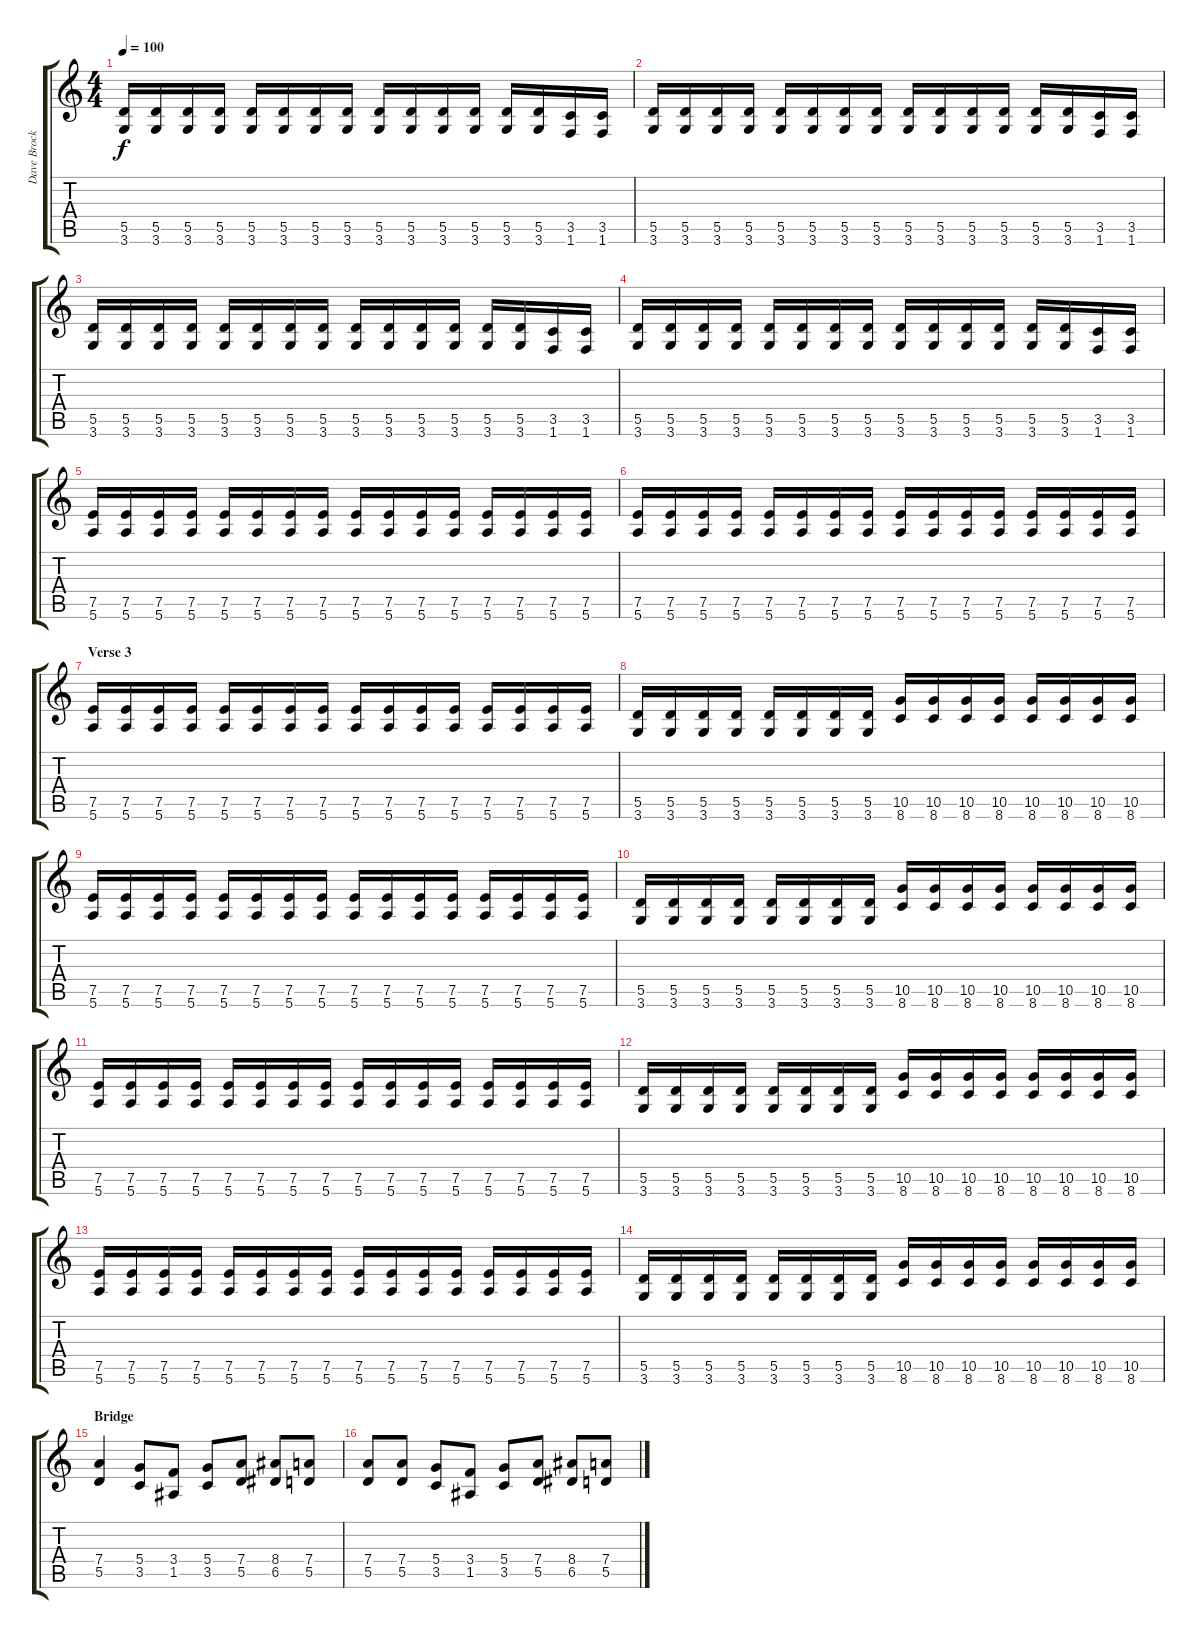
\track ("Dave Brock - Guitar" "Dave Brock") {instrument overdrivenguitar}
\staff {score tabs}
\tuning (E4 B3 G3 D3 A2 E2) {hide}
\ts (4 4)
\tempo 100
\clef g2
\ks c
(5.5 3.6).16{dy f} (5.5 3.6).16 (5.5 3.6).16 (5.5 3.6).16 (5.5 3.6).16 (5.5 3.6).16 (5.5 3.6).16 (5.5 3.6).16 (5.5 3.6).16 (5.5 3.6).16 (5.5 3.6).16 (5.5 3.6).16 (5.5 3.6).16 (5.5 3.6).16 (3.5 1.6).16 (3.5 1.6).16 |
(5.5 3.6).16 (5.5 3.6).16 (5.5 3.6).16 (5.5 3.6).16 (5.5 3.6).16 (5.5 3.6).16 (5.5 3.6).16 (5.5 3.6).16 (5.5 3.6).16 (5.5 3.6).16 (5.5 3.6).16 (5.5 3.6).16 (5.5 3.6).16 (5.5 3.6).16 (3.5 1.6).16 (3.5 1.6).16 |
(5.5 3.6).16 (5.5 3.6).16 (5.5 3.6).16 (5.5 3.6).16 (5.5 3.6).16 (5.5 3.6).16 (5.5 3.6).16 (5.5 3.6).16 (5.5 3.6).16 (5.5 3.6).16 (5.5 3.6).16 (5.5 3.6).16 (5.5 3.6).16 (5.5 3.6).16 (3.5 1.6).16 (3.5 1.6).16 |
(5.5 3.6).16 (5.5 3.6).16 (5.5 3.6).16 (5.5 3.6).16 (5.5 3.6).16 (5.5 3.6).16 (5.5 3.6).16 (5.5 3.6).16 (5.5 3.6).16 (5.5 3.6).16 (5.5 3.6).16 (5.5 3.6).16 (5.5 3.6).16 (5.5 3.6).16 (3.5 1.6).16 (3.5 1.6).16 |
(7.5 5.6).16 (7.5 5.6).16 (7.5 5.6).16 (7.5 5.6).16 (7.5 5.6).16 (7.5 5.6).16 (7.5 5.6).16 (7.5 5.6).16 (7.5 5.6).16 (7.5 5.6).16 (7.5 5.6).16 (7.5 5.6).16 (7.5 5.6).16 (7.5 5.6).16 (7.5 5.6).16 (7.5 5.6).16 |
(7.5 5.6).16 (7.5 5.6).16 (7.5 5.6).16 (7.5 5.6).16 (7.5 5.6).16 (7.5 5.6).16 (7.5 5.6).16 (7.5 5.6).16 (7.5 5.6).16 (7.5 5.6).16 (7.5 5.6).16 (7.5 5.6).16 (7.5 5.6).16 (7.5 5.6).16 (7.5 5.6).16 (7.5 5.6).16 |
\section ("" "Verse 3")
(7.5 5.6).16 (7.5 5.6).16 (7.5 5.6).16 (7.5 5.6).16 (7.5 5.6).16 (7.5 5.6).16 (7.5 5.6).16 (7.5 5.6).16 (7.5 5.6).16 (7.5 5.6).16 (7.5 5.6).16 (7.5 5.6).16 (7.5 5.6).16 (7.5 5.6).16 (7.5 5.6).16 (7.5 5.6).16 |
(5.5 3.6).16 (5.5 3.6).16 (5.5 3.6).16 (5.5 3.6).16 (5.5 3.6).16 (5.5 3.6).16 (5.5 3.6).16 (5.5 3.6).16 (10.5 8.6).16 (10.5 8.6).16 (10.5 8.6).16 (10.5 8.6).16 (10.5 8.6).16 (10.5 8.6).16 (10.5 8.6).16 (10.5 8.6).16 |
(7.5 5.6).16 (7.5 5.6).16 (7.5 5.6).16 (7.5 5.6).16 (7.5 5.6).16 (7.5 5.6).16 (7.5 5.6).16 (7.5 5.6).16 (7.5 5.6).16 (7.5 5.6).16 (7.5 5.6).16 (7.5 5.6).16 (7.5 5.6).16 (7.5 5.6).16 (7.5 5.6).16 (7.5 5.6).16 |
(5.5 3.6).16 (5.5 3.6).16 (5.5 3.6).16 (5.5 3.6).16 (5.5 3.6).16 (5.5 3.6).16 (5.5 3.6).16 (5.5 3.6).16 (10.5 8.6).16 (10.5 8.6).16 (10.5 8.6).16 (10.5 8.6).16 (10.5 8.6).16 (10.5 8.6).16 (10.5 8.6).16 (10.5 8.6).16 |
(7.5 5.6).16 (7.5 5.6).16 (7.5 5.6).16 (7.5 5.6).16 (7.5 5.6).16 (7.5 5.6).16 (7.5 5.6).16 (7.5 5.6).16 (7.5 5.6).16 (7.5 5.6).16 (7.5 5.6).16 (7.5 5.6).16 (7.5 5.6).16 (7.5 5.6).16 (7.5 5.6).16 (7.5 5.6).16 |
(5.5 3.6).16 (5.5 3.6).16 (5.5 3.6).16 (5.5 3.6).16 (5.5 3.6).16 (5.5 3.6).16 (5.5 3.6).16 (5.5 3.6).16 (10.5 8.6).16 (10.5 8.6).16 (10.5 8.6).16 (10.5 8.6).16 (10.5 8.6).16 (10.5 8.6).16 (10.5 8.6).16 (10.5 8.6).16 |
(7.5 5.6).16 (7.5 5.6).16 (7.5 5.6).16 (7.5 5.6).16 (7.5 5.6).16 (7.5 5.6).16 (7.5 5.6).16 (7.5 5.6).16 (7.5 5.6).16 (7.5 5.6).16 (7.5 5.6).16 (7.5 5.6).16 (7.5 5.6).16 (7.5 5.6).16 (7.5 5.6).16 (7.5 5.6).16 |
(5.5 3.6).16 (5.5 3.6).16 (5.5 3.6).16 (5.5 3.6).16 (5.5 3.6).16 (5.5 3.6).16 (5.5 3.6).16 (5.5 3.6).16 (10.5 8.6).16 (10.5 8.6).16 (10.5 8.6).16 (10.5 8.6).16 (10.5 8.6).16 (10.5 8.6).16 (10.5 8.6).16 (10.5 8.6).16 |
\section ("" "Bridge")
(7.4 5.5).4 (5.4 3.5).8 (3.4 1.5).8 (5.4 3.5).8 (7.4 5.5).8 (8.4 6.5).8 (7.4 5.5).8 |
(7.4 5.5).8 (7.4 5.5).8 (5.4 3.5).8 (3.4 1.5).8 (5.4 3.5).8 (7.4 5.5).8 (8.4 6.5).8 (7.4 5.5).8
